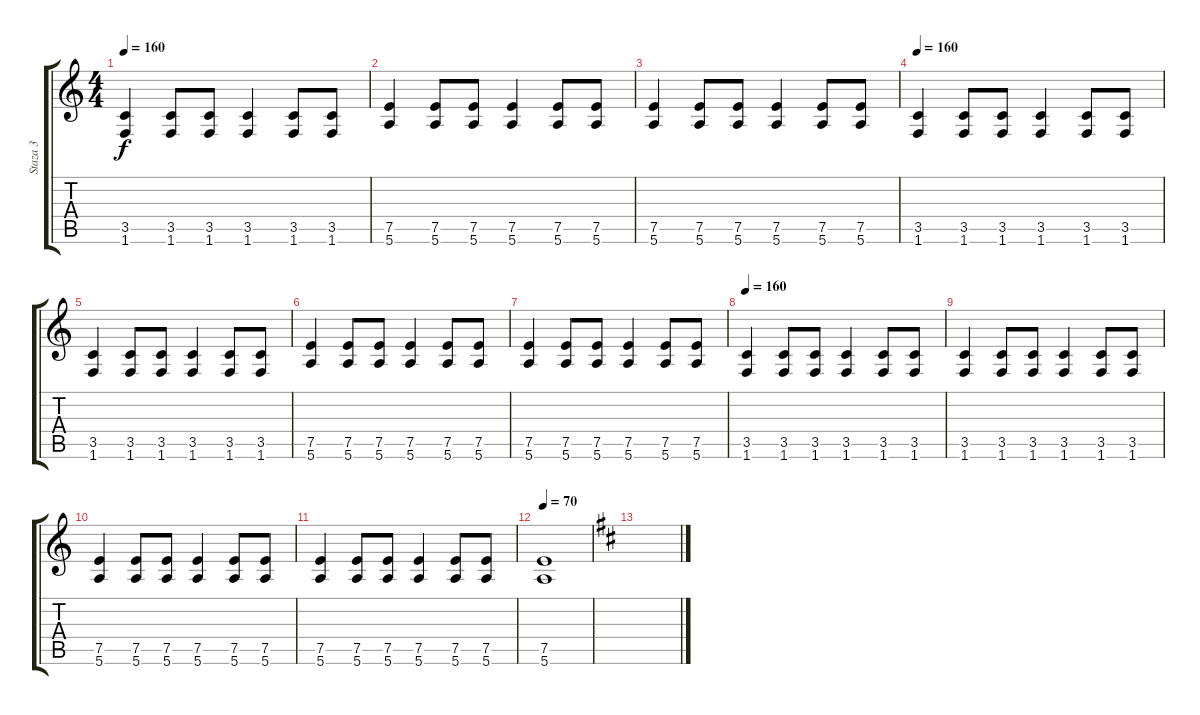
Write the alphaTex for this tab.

\track ("Staza 3" "Staza 3") {instrument overdrivenguitar}
\staff {score tabs}
\tuning (E4 B3 G3 D3 A2 E2) {hide}
\ts (4 4)
\tempo 160
\clef g2
\ks c
(3.5 1.6).4{dy f} (3.5 1.6).8 (3.5 1.6).8 (3.5 1.6).4 (3.5 1.6).8 (3.5 1.6).8 |
(7.5 5.6).4 (7.5 5.6).8 (7.5 5.6).8 (7.5 5.6).4 (7.5 5.6).8 (7.5 5.6).8 |
(7.5 5.6).4 (7.5 5.6).8 (7.5 5.6).8 (7.5 5.6).4 (7.5 5.6).8 (7.5 5.6).8 |
\tempo 160
(3.5 1.6).4 (3.5 1.6).8 (3.5 1.6).8 (3.5 1.6).4 (3.5 1.6).8 (3.5 1.6).8 |
(3.5 1.6).4 (3.5 1.6).8 (3.5 1.6).8 (3.5 1.6).4 (3.5 1.6).8 (3.5 1.6).8 |
(7.5 5.6).4 (7.5 5.6).8 (7.5 5.6).8 (7.5 5.6).4 (7.5 5.6).8 (7.5 5.6).8 |
(7.5 5.6).4 (7.5 5.6).8 (7.5 5.6).8 (7.5 5.6).4 (7.5 5.6).8 (7.5 5.6).8 |
\tempo 160
(3.5 1.6).4 (3.5 1.6).8 (3.5 1.6).8 (3.5 1.6).4 (3.5 1.6).8 (3.5 1.6).8 |
(3.5 1.6).4 (3.5 1.6).8 (3.5 1.6).8 (3.5 1.6).4 (3.5 1.6).8 (3.5 1.6).8 |
(7.5 5.6).4 (7.5 5.6).8 (7.5 5.6).8 (7.5 5.6).4 (7.5 5.6).8 (7.5 5.6).8 |
(7.5 5.6).4 (7.5 5.6).8 (7.5 5.6).8 (7.5 5.6).4 (7.5 5.6).8 (7.5 5.6).8 |
\tempo 70
(7.5 5.6).1 |
\ks bminor
